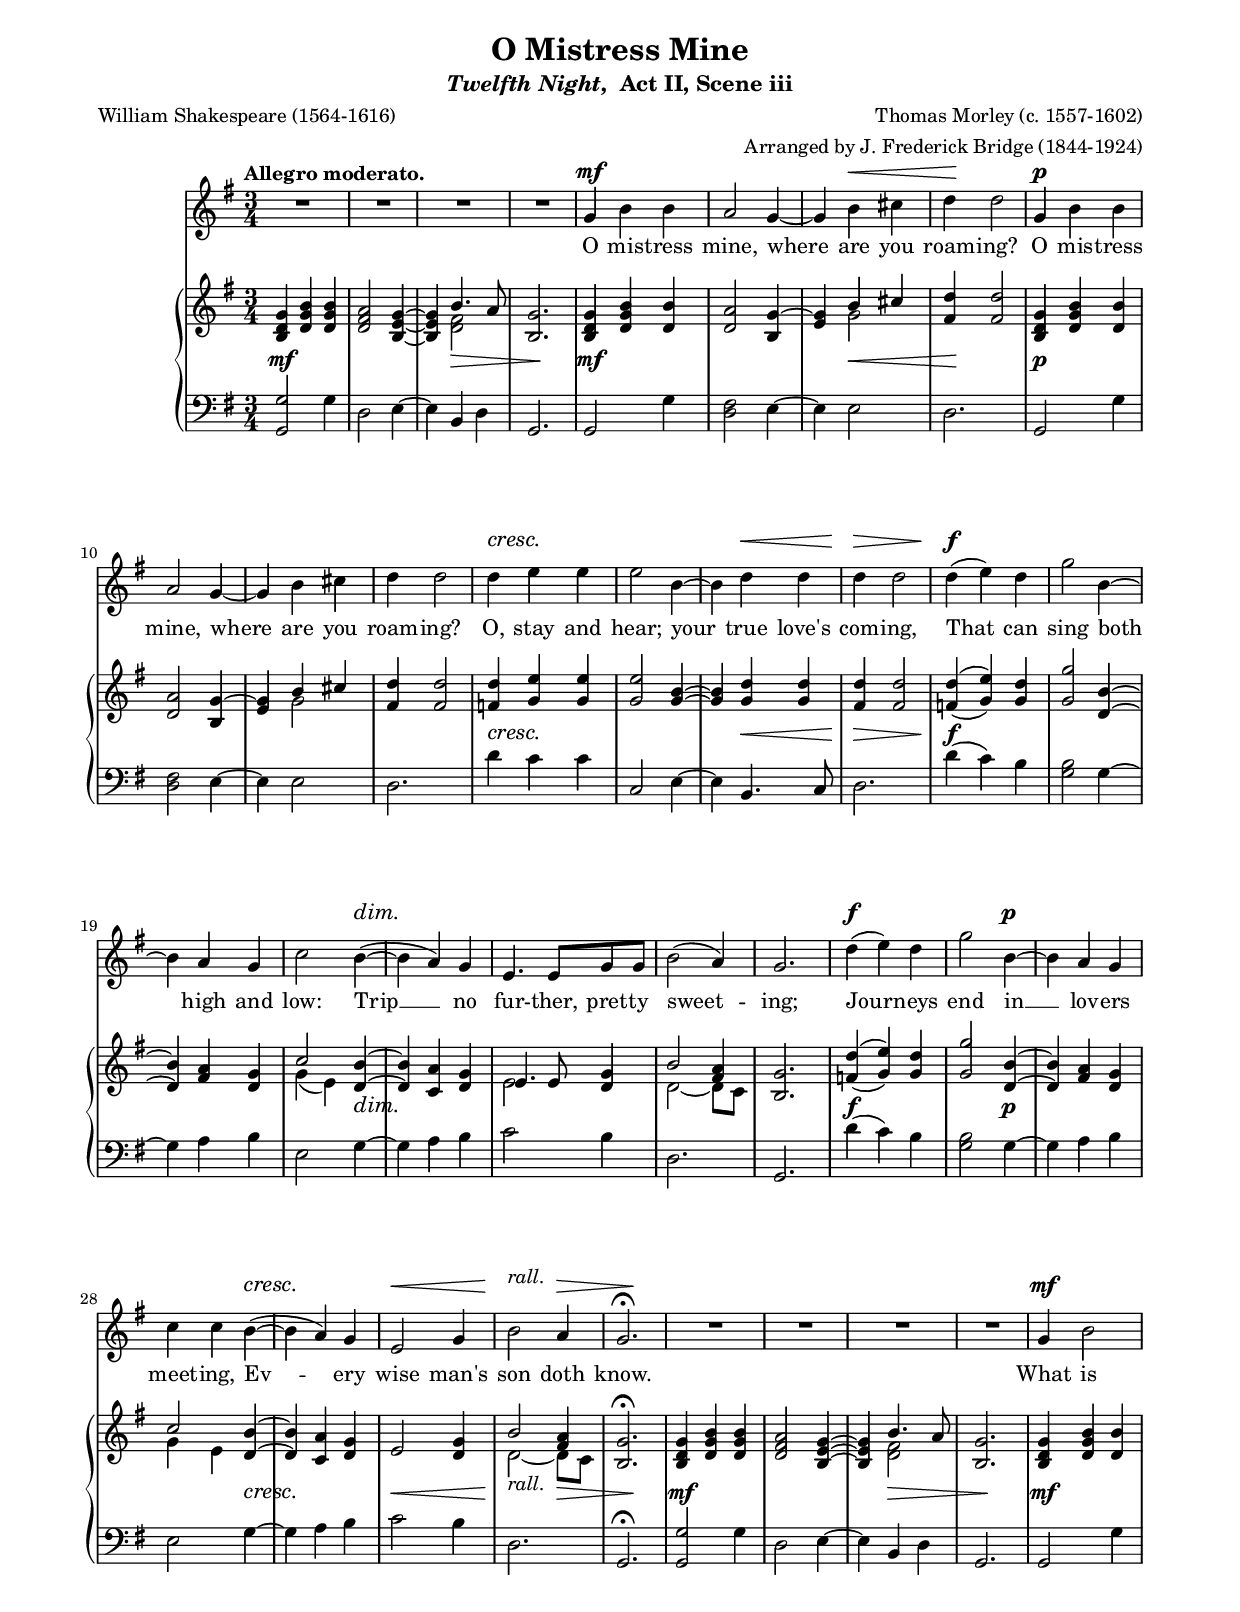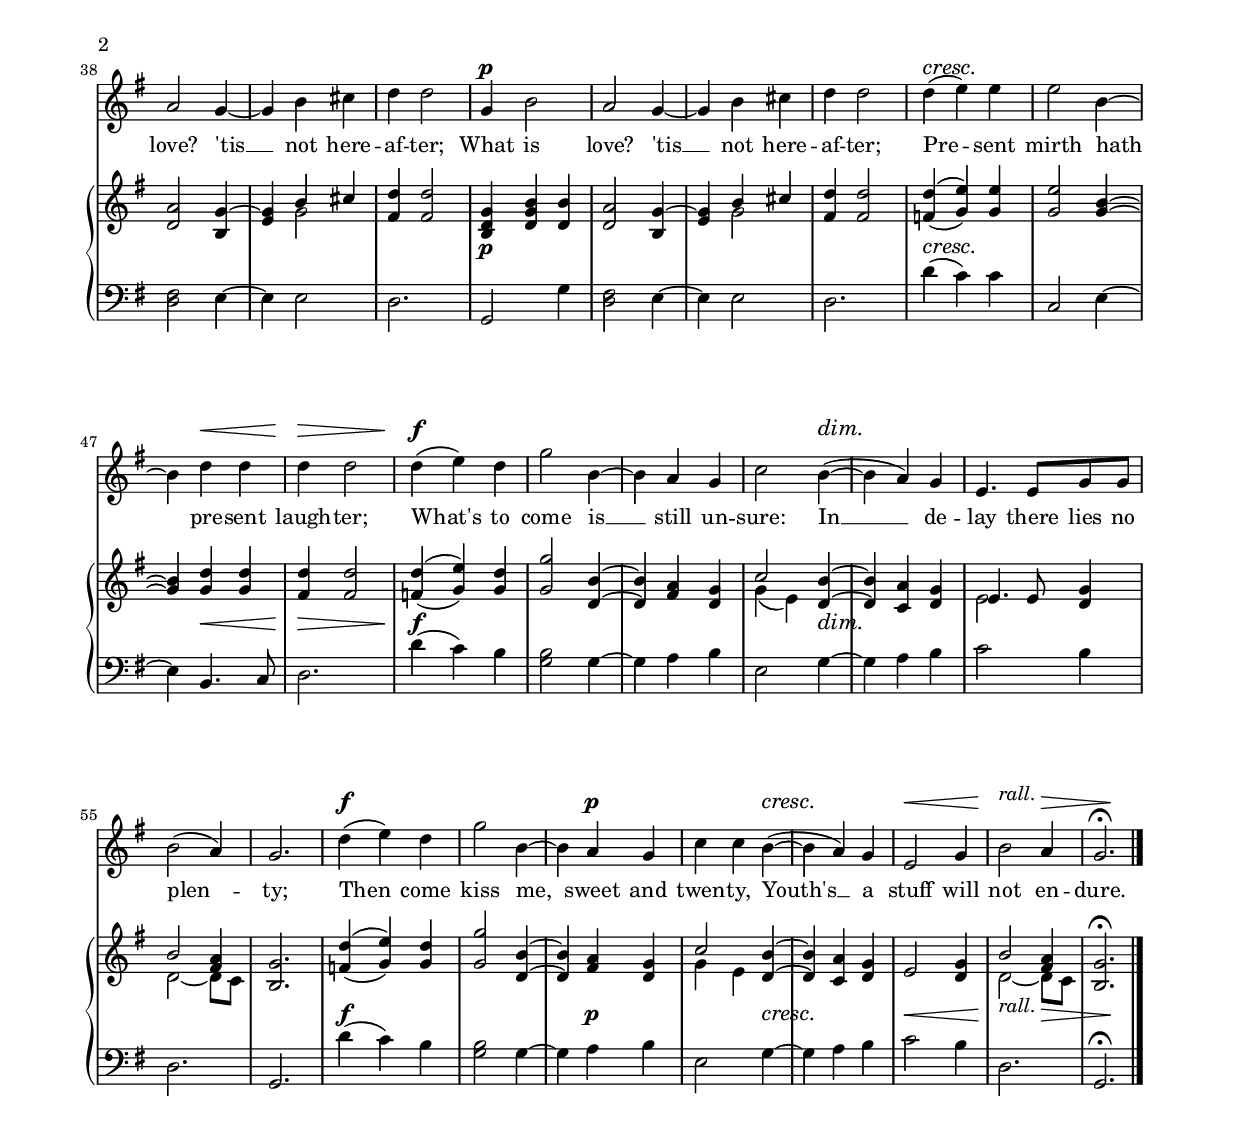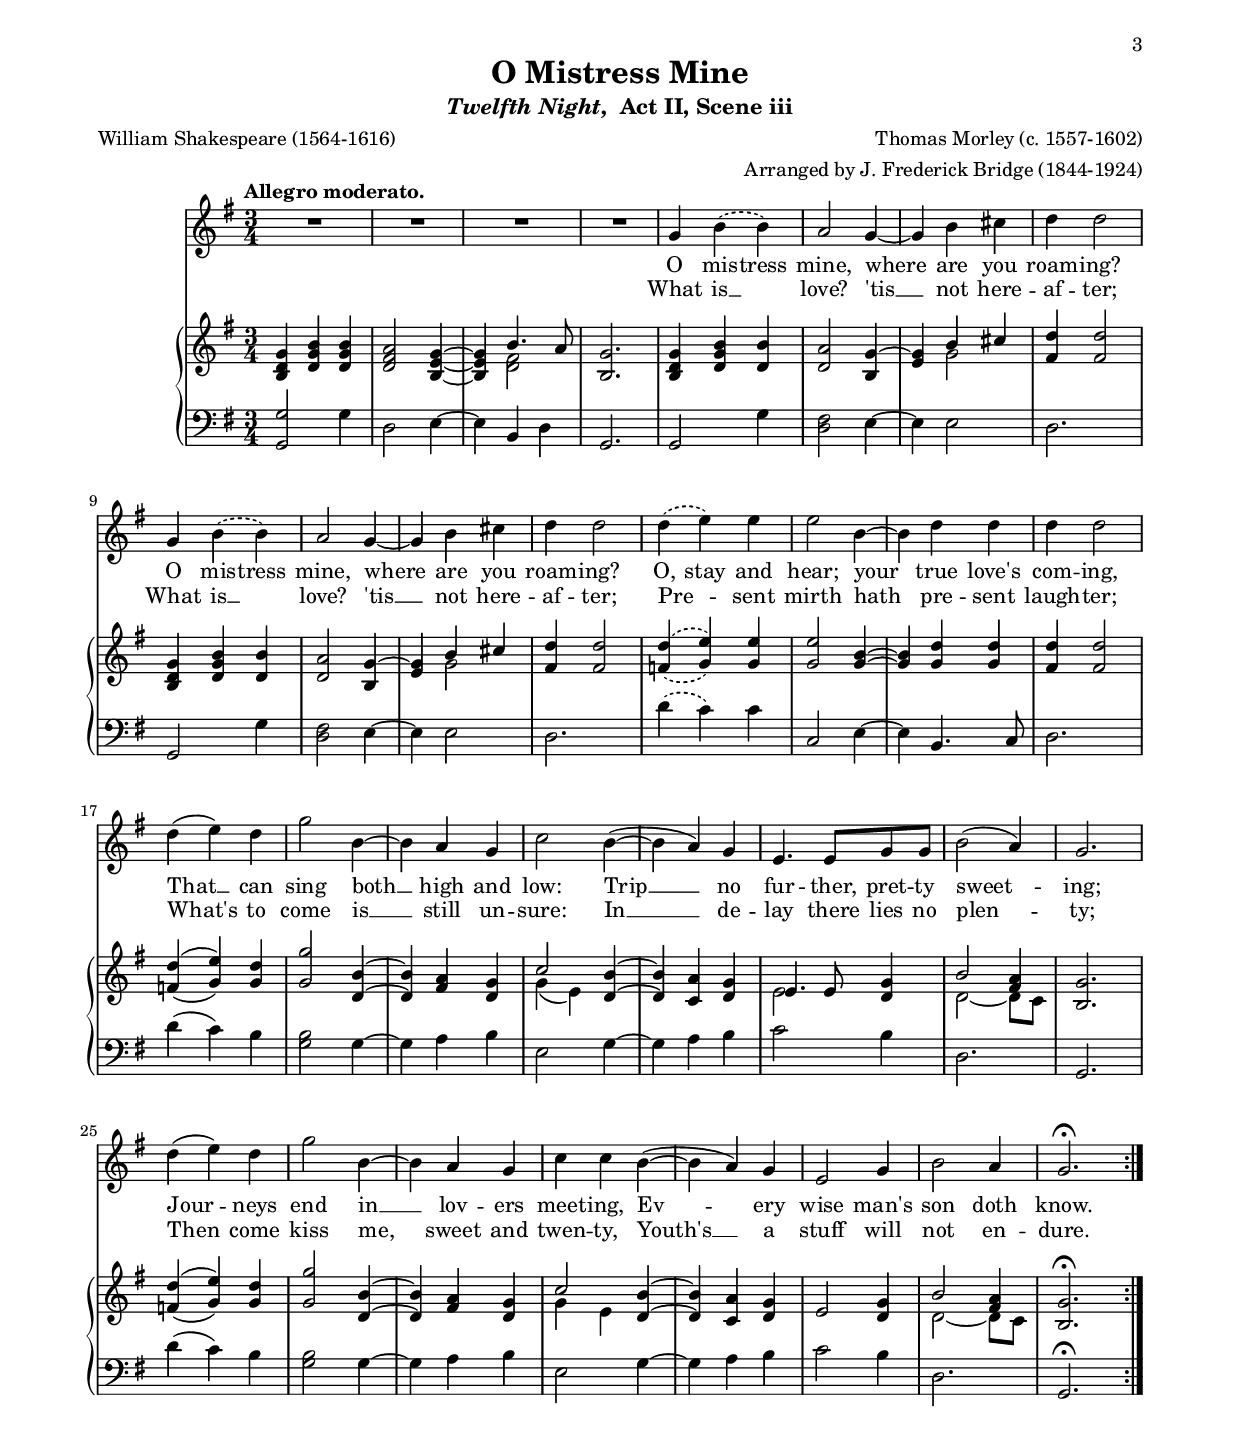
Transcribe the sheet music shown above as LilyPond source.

\version "2.18.2"  % necessary for upgrading to future LilyPond versions.
\language "english"

\header {
    title = "O Mistress Mine"
    subtitle = \markup { \italic "Twelfth Night," " Act II, Scene iii"}
    poet = "William Shakespeare (1564-1616)"
    composer = "Thomas Morley (c. 1557-1602)"
    arranger = "Arranged by J. Frederick Bridge (1844-1924)"

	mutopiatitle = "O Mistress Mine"
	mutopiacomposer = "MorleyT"
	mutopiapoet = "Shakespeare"
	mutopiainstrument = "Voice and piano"
	date = "1890"
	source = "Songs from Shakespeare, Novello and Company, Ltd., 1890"
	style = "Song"  
				% Baroque, Classical, Folk, Gospel, Hymn, Jazz, March, Modern, 
				% Popular / Dance, Renaissance, Romantic, Song, Technique 
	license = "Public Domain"
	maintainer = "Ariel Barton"
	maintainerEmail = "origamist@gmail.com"
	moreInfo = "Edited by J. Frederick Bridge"
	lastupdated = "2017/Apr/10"
}

% Just small enough that the version with repeats fits on 1 page
#(set-global-staff-size 17)
#(ly:set-option 'midi-extension "mid")

\paper{
	%#(set-paper-size "letter")
	left-margin = 0.65 \in
	right-margin = 0.65 \in
	top-margin = 0.65 \in
	bottom-margin = 0.65 \in
}


VocalistNotes = {
 	R2.*4 | 
 	g'4 \tag #'verseOne { b'4 b' } \tag #'verseTwo { b'2 }  \tag #'repeating { \slurDashed b'4( b') \slurSolid }| 
 	a'2 g'4 ~ | 
 	g' b' cs'' | 
 	d'' d''2 | 
 	g'4 \tag #'verseOne { b'4 b' } \tag #'verseTwo { b'2 } \tag #'repeating { \slurDashed b'4( b') \slurSolid }| 
 	a'2 g'4 ~ | 
 	g' b' cs'' | 
 	d'' d''2 | 
 	\tag #'verseOne { d''4 e'' } \tag #'verseTwo { d''4( e'') } \tag #'repeating { \slurDashed d''4( e'') \slurSolid } e'' | 
 	e''2 b'4 ~ | 
 	b' d'' d'' | 
 	d'' d''2 | 
 	d''4( e'') d'' | 
 	g''2 b'4 ~ | 
 	b' a' g' | 
 	c''2 b'4( ~ | 
 	b' a') g' | 
 	e'4. e'8 g' g' | 
 	b'2( a'4) | 
 	g'2. | 
 	d''4( e'') d'' | 
 	g''2 b'4 ~ | 
 	b' a' g' | 
 	c'' c'' b'( ~ | 
 	b' a') g' | 
 	e'2 g'4 | 
 	b'2 a'4 | 
 	g'2.\fermata 
  }

VerseOne = \lyricmode{
	O mis -- tress mine, where are you roam -- ing?
	O mis -- tress mine, where are you roam -- ing?
	O, stay and hear; your true love's com -- ing,
	\tag #'verseOne { That } \tag #'repeating { That __ } 
		can sing 
		\tag #'verseOne { both } \tag #'repeating { both __ } 
		high and low:
	Trip __ no fur -- ther, pret -- ty sweet -- ing;
	Jour -- neys end in __ lov -- ers meet -- ing,
	Ev -- ery wise man's son  doth know.
}

VerseTwo = \lyricmode{
	What \tag #'verseTwo { is } \tag #'repeating { is __ } 
		love? 'tis __ not here -- af -- ter;
	What \tag #'verseTwo { is } \tag #'repeating { is __ } 
		love? 'tis __ not here -- af -- ter;
	Pre -- sent mirth hath pre -- sent laugh -- ter;
	What's to come is __ still un -- sure:
	In __ de -- lay there lies no plen -- ty;
	Then come kiss me, sweet and twen -- ty,
	Youth's __ a stuff will not  en -- dure.
}

expressiveMarks = { 	
	\override Hairpin.to-barline = ##f
 	| \tag #'Piano { s4\mf s2 } \tag #'Vocalist { s2. } %  1
 	| s2. %  2
 	| \tag #'Piano { s4 s4\> s4 } \tag #'Vocalist { s2. } %  3
 	| \tag #'Piano { s2.\! } \tag #'Vocalist { s2. } %  4
 	| s4\mf s2 %  5
 	| s2. %  6
 	| \tag #'verseOne { s4 s4\< s4 } \tag #'verseTwo { s2. } %  7
 	| \tag #'verseOne { s4\! s4 s4 } \tag #'verseTwo { s2. } %  8
 	| s4 \p s2 %  9
 	| s2. % 10
 	| s2. % 11
 	| s2. % 12
 	| s4\cresc s4\! s4 % 13
 	| s2. % 14
 	\override Hairpin.to-barline = ##t 
 	| s4 s4\< s4 % 15
 	| s4\> s2 % 16
 	| s4\f s2 % 17
 	| s2. % 18
 	| s2. % 19
 	| s2 s4\dim % 20
 	| s4\! s2 % 21
 	| s2. % 22
 	| s2. % 23
 	| s2. % 24
 	| s4\f s2 % 25
 	| s2 \tag #'verseOne { s4\p } \tag #'verseTwo { s4 } % 26
 	| s4 \tag #'verseOne { s4 } \tag #'verseTwo { s4\p } s4 % 27
 	| s2 s4\cresc % 28
 	| s4\! s2 % 29
 	| s4\< s4 s4 % 30
 	| s4^"rall."\! s4 s4\> % 31
 	| s4 s2\! % 32
}



PianoUpNotes = \relative c' {
  	\set doubleSlurs = ##t
	| <b d g>4 <d g b> <d g b> %  1
 	| <d fs a>2 <b e g>4~ %  2
 	| <b e g> << { \voiceOne b'4. a8 } 
 		\new Voice { \voiceTwo <d, fs>2 } >> %  3
 	| <g b,>2. %  4
 	| <b, d g>4 <d g b> <d b'> %  5
 	| <d a'>2 <b g'>4~ %  6
 	| <e g>4 << {\voiceOne b'4 cs } \new Voice {\voiceTwo g2 } >> %  7
 	| <fs d'>4 <fs d'>2 %  8
 	| <b, d g>4 <d g b>4 <d b'>4 %  9
 	| <d a'>2 <b g'>4~ % 10
 	| <e g>4 << {\voiceOne b'4 cs } \new Voice {\voiceTwo g2 } >> % 11
 	| <fs d'>4 <fs d'>2 % 12
 	| \tag #'verseOne { <f d'>4 <g e'>4 }
 		\tag #'verseTwo { <f d'>4( <g e'>4) }
 		\tag #'repeating { \slurDashed <f d'>4( <g e'>4) \slurSolid }
 		<g e'>4 % 13
 	| <g e'>2 <g b>4~ % 14
 	| <g b>4 <g d'> <g d'> % 15
 	| <fs d'>4 <fs d'>2 % 16
 	| <f d'>4( <g e'>4) <g d'>4 % 17
 	| <g g'>2 <d b'>4~ % 18
 	| <d b'>4 <fs a>4 <d g>4 % 19
 	| << {\voiceOne c'2 } 
 		\new Voice {\voiceTwo g4( e4) } >> <d b'>4~ % 20
 	| <d b'>4 <c a'>4 <d g>4 % 21
 	| << {\voiceOne e4. e8 } \new Voice {\voiceTwo e2 } >> <d g>4 % 22
 	| << {\voiceOne b'2 <fs a>4 } 
 		\new Voice {\voiceTwo d2~ d8 c8} >> % 23
 	| <b g'>2. % 24
 	| <f' d'>4( <g e'>4) <g d'>4 % 25
 	| <g g'>2 <d b'>4~ % 26
 	| <d b'>4 <fs a>4 <d g>4 % 27
 	| << {\voiceOne c'2} \new Voice {\voiceTwo g4 e4} >> <d b'>4~ % 28
 	| <d b'>4 <c a'>4 <d g>4 % 29
 	| e2 <d g>4 % 30 % The original has e2 with both up and down stems.
	| << {\voiceOne b'2 <fs a>4 } 
 		\new Voice {\voiceTwo d2~ d8 c8}>> % 31
 	| <b g'>2.\fermata % 32
	}
PianoDownNotes = { 
  	< g, g >2 g4 | %  1
  	d2 e4 ~ | %  2
  	e b, d | %  3
  	g,2. | %  4
  	g,2 g4 | %  5
  	< d fs >2 e4 ~ | %  6
  	e e2 | %  7
  	d2. | %  8
  	g,2 g4 | %  9
  	< d fs >2 e4 ~ | % 10
  	e e2 | % 11
  	d2. | % 12
  	\tag #'verseOne { d'4 c'} \tag #'verseTwo { d'4( c') } 
  		\tag #'repeating { \slurDashed d'4( c') \slurSolid } c'4 | % 13
  	c2 e4 ~ | % 14
  	e b,4. c8 | % 15
  	d2. | % 16
  	d'4( c') b | % 17
  	< g b >2 g4 ~ | % 18
  	g a b | % 19
  	e2 g4 ~ | % 20
  	g a b | % 21
  	c'2 b4 | % 22
  	d2. | % 23
  	g, | % 24
  	d'4( c') b | % 25
  	< g b >2 g4 ~ | % 26
  	g a b | % 27
  	e2 g4 ~ | % 28
  	g a b | % 29
  	c'2 b4 | % 30
  	d2. | % 31
  	g,\fermata | % 32
}

VocalistMusic = {
	\tempo "Allegro moderato."
	\time 3/4
	\key g \major
	\keepWithTag #'verseOne \VocalistNotes
	\keepWithTag #'verseTwo \VocalistNotes
	\bar "|."
	}

Words = { \removeWithTag #'repeating \VerseOne \removeWithTag #'repeating \VerseTwo }

PianoDownMusic = {
	\time 3/4
	\key g \major
	\keepWithTag #'verseOne \PianoDownNotes
	\keepWithTag #'verseTwo \PianoDownNotes
	}

PianoUpMusic = {
	\time 3/4
	\key g \major
	\keepWithTag #'verseOne \PianoUpNotes
	\keepWithTag #'verseTwo \PianoUpNotes
	}

% Fully written out, with expressive marks
	
\bookpart{
\score {
	<<

		\new Dynamics { 
			\keepWithTag #'(Vocalist verseOne) \expressiveMarks  
			\keepWithTag #'(Vocalist verseTwo) \expressiveMarks 
		}
		\new Staff = "vocalist" <<
			
			\set Staff.midiInstrument = #"flute"
			\set Staff.midiMaximumVolume = #1
			\new Voice = "vocalist" {
				\compressFullBarRests
				\clef treble
				\VocalistMusic
			}

		\new Lyrics \lyricsto "vocalist" { \Words }
		>>

		\new PianoStaff = "Piano" <<			
			\set PianoStaff.midiInstrument = #"acoustic grand"
			\set PianoStaff.midiMaximumVolume = #0.6
			\new Staff = "PianoUp" { \clef treble \PianoUpMusic }
			\new Dynamics  { 
				\keepWithTag #'(Piano verseOne) \expressiveMarks  
				\keepWithTag #'(Piano verseTwo) \expressiveMarks 
			}
			\new Staff = "PianoDown" { \clef bass \PianoDownMusic }
		>>
	>>
	\layout { 
		\context {
		  \Lyrics
		  \override LyricSpace.minimum-distance = #1.0
		}
	 }
	\midi { \tempo 4 = 120 }
}}


% Single page version, no expressive marks

\bookpart{
\score {
	\header { }
	<<
		\new Staff = "vocalist" <<
			\new Voice = "vocalist" {
				\compressFullBarRests
				\clef treble
				\time 3/4
				\key g \major
				\tempo "Allegro moderato."
				\repeat volta 2 { \keepWithTag #'repeating \VocalistNotes }
			}
			\new NullVoice = "VerseOneAligner" { 
				\keepWithTag #'verseOne \VocalistNotes 
			}
			\new NullVoice = "VerseTwoAligner" { 
				\keepWithTag #'verseTwo \VocalistNotes 
			}
		\new Lyrics \lyricsto "VerseOneAligner" { 
			\keepWithTag #'repeating \VerseOne }
		\new Lyrics \lyricsto "VerseTwoAligner" { 
			\keepWithTag #'repeating \VerseTwo }
		>>

		\new PianoStaff = "Piano" <<
			
			\new Staff = "PianoUp" { 
				\clef treble \time 3/4
				\key g \major
				\repeat volta 2 { \keepWithTag #'repeating 
					\PianoUpNotes }
			}
			\new Staff = "PianoDown" { 
				\clef bass \time 3/4
				\key g \major
				\repeat volta 2 { \keepWithTag #'repeating \PianoDownNotes }
			}
		>>
	>>
	\layout { 
		\context {
		  \Lyrics
		  \override LyricSpace.minimum-distance = #1.0
		}
	 }
}}
